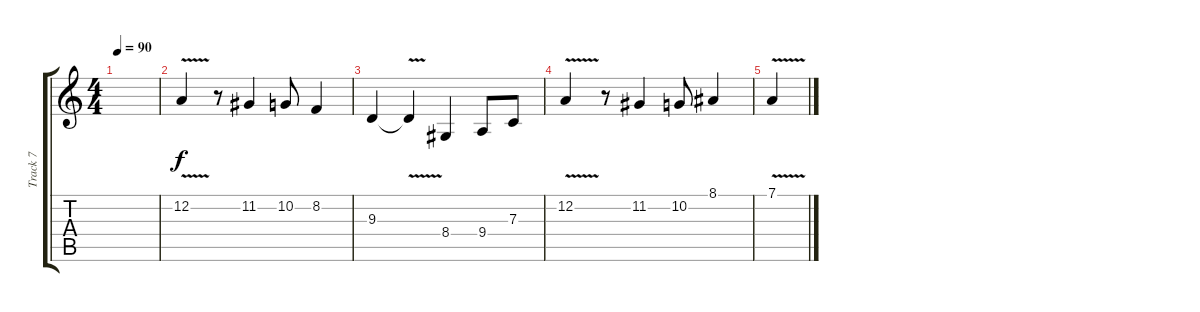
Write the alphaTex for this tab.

\track ("Track 7" "Track 7") {instrument choiraahs}
\staff {score tabs}
\tuning (D4 A3 F3 C3 G2 D2) {hide}
\ts (4 4)
\tempo 90
\clef g2
\ks c
|
12.2{v}.4 r.8 11.2.4 10.2.8 8.2.4 |
9.3.4 9.3{v t}.4 8.4.4 9.4.8 7.3.8 |
12.2{v}.4 r.8 11.2.4 10.2.8 8.1.4 |
7.1{v}.4
